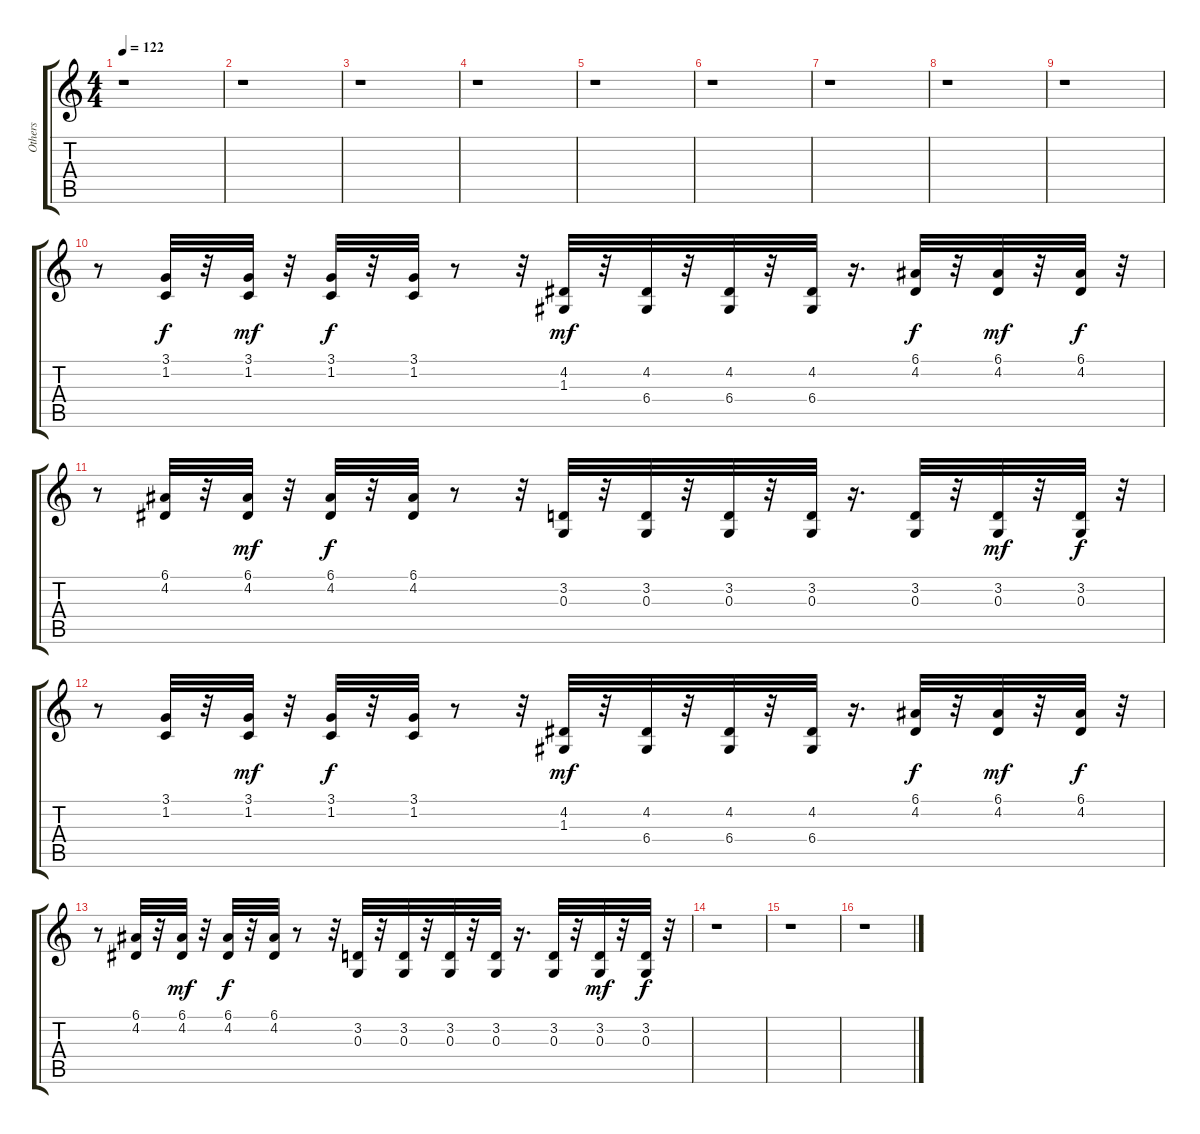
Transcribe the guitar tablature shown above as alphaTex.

\track ("Others" "Others") {instrument lead1square}
\staff {score tabs}
\tuning (E4 B3 G3 D3 A2 E2) {hide}
\ts (4 4)
\tempo 122
\clef g2
\ks c
r.1{dy f} |
r.1 |
r.1 |
r.1 |
r.1 |
r.1 |
r.1 |
r.1 |
r.1 |
r.8 (3.1 1.2).32 r.32 (3.1 1.2).32{dy mf} r.32 (3.1 1.2).32{dy f} r.32 (3.1 1.2).32 r.8 r.32 (4.2 1.3).32{dy mf} r.32 (4.2 6.4).32 r.32 (4.2 6.4).32 r.32 (4.2 6.4).32 r.16{d} (6.1 4.2).32{dy f} r.32 (6.1 4.2).32{dy mf} r.32 (6.1 4.2).32{dy f} r.32 |
r.8 (6.1 4.2).32 r.32 (6.1 4.2).32{dy mf} r.32 (6.1 4.2).32{dy f} r.32 (6.1 4.2).32 r.8 r.32 (3.2 0.3).32 r.32 (3.2 0.3).32 r.32 (3.2 0.3).32 r.32 (3.2 0.3).32 r.16{d} (3.2 0.3).32 r.32 (3.2 0.3).32{dy mf} r.32 (3.2 0.3).32{dy f} r.32 |
r.8 (3.1 1.2).32 r.32 (3.1 1.2).32{dy mf} r.32 (3.1 1.2).32{dy f} r.32 (3.1 1.2).32 r.8 r.32 (4.2 1.3).32{dy mf} r.32 (4.2 6.4).32 r.32 (4.2 6.4).32 r.32 (4.2 6.4).32 r.16{d} (6.1 4.2).32{dy f} r.32 (6.1 4.2).32{dy mf} r.32 (6.1 4.2).32{dy f} r.32 |
r.8 (6.1 4.2).32 r.32 (6.1 4.2).32{dy mf} r.32 (6.1 4.2).32{dy f} r.32 (6.1 4.2).32 r.8 r.32 (3.2 0.3).32 r.32 (3.2 0.3).32 r.32 (3.2 0.3).32 r.32 (3.2 0.3).32 r.16{d} (3.2 0.3).32 r.32 (3.2 0.3).32{dy mf} r.32 (3.2 0.3).32{dy f} r.32 |
r.1 |
r.1 |
r.1
